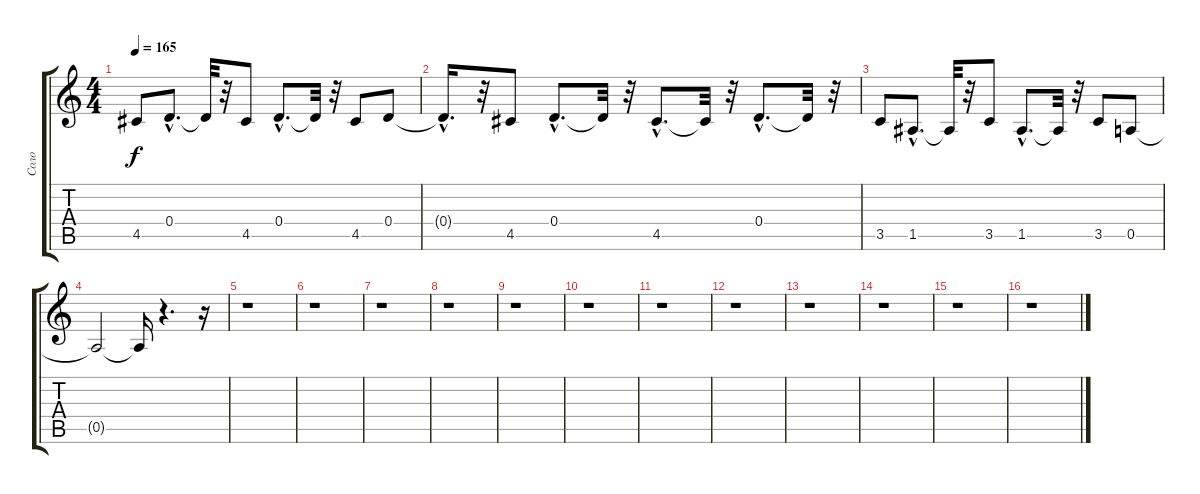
\track ("Соло" "Соло") {instrument overdrivenguitar}
\staff {score tabs}
\tuning (E4 B3 G3 D3 A2 E2) {hide}
\ts (4 4)
\tempo 165
\clef g2
\ks c
4.5.8{dy f} 0.4{hac}.8{d} 0.4{t}.32 r.32 4.5.8 0.4{hac}.8{d} 0.4{t}.32 r.32 4.5.8 0.4.8 |
0.4{hac t}.16{d} r.32 4.5.8 0.4{hac}.8{d} 0.4{t}.32 r.32 4.5{hac}.8{d} 4.5{t}.32 r.32 0.4{hac}.8{d} 0.4{t}.32 r.32 |
3.5.8 1.5{hac}.8{d} 1.5{t}.32 r.32 3.5.8 1.5{hac}.8{d} 1.5{t}.32 r.32 3.5.8 0.5.8 |
0.5{t}.2 0.5{t}.16 r.4{d} r.16 |
r.1 |
r.1 |
r.1 |
r.1 |
r.1 |
r.1 |
r.1 |
r.1 |
r.1 |
r.1 |
r.1 |
r.1
